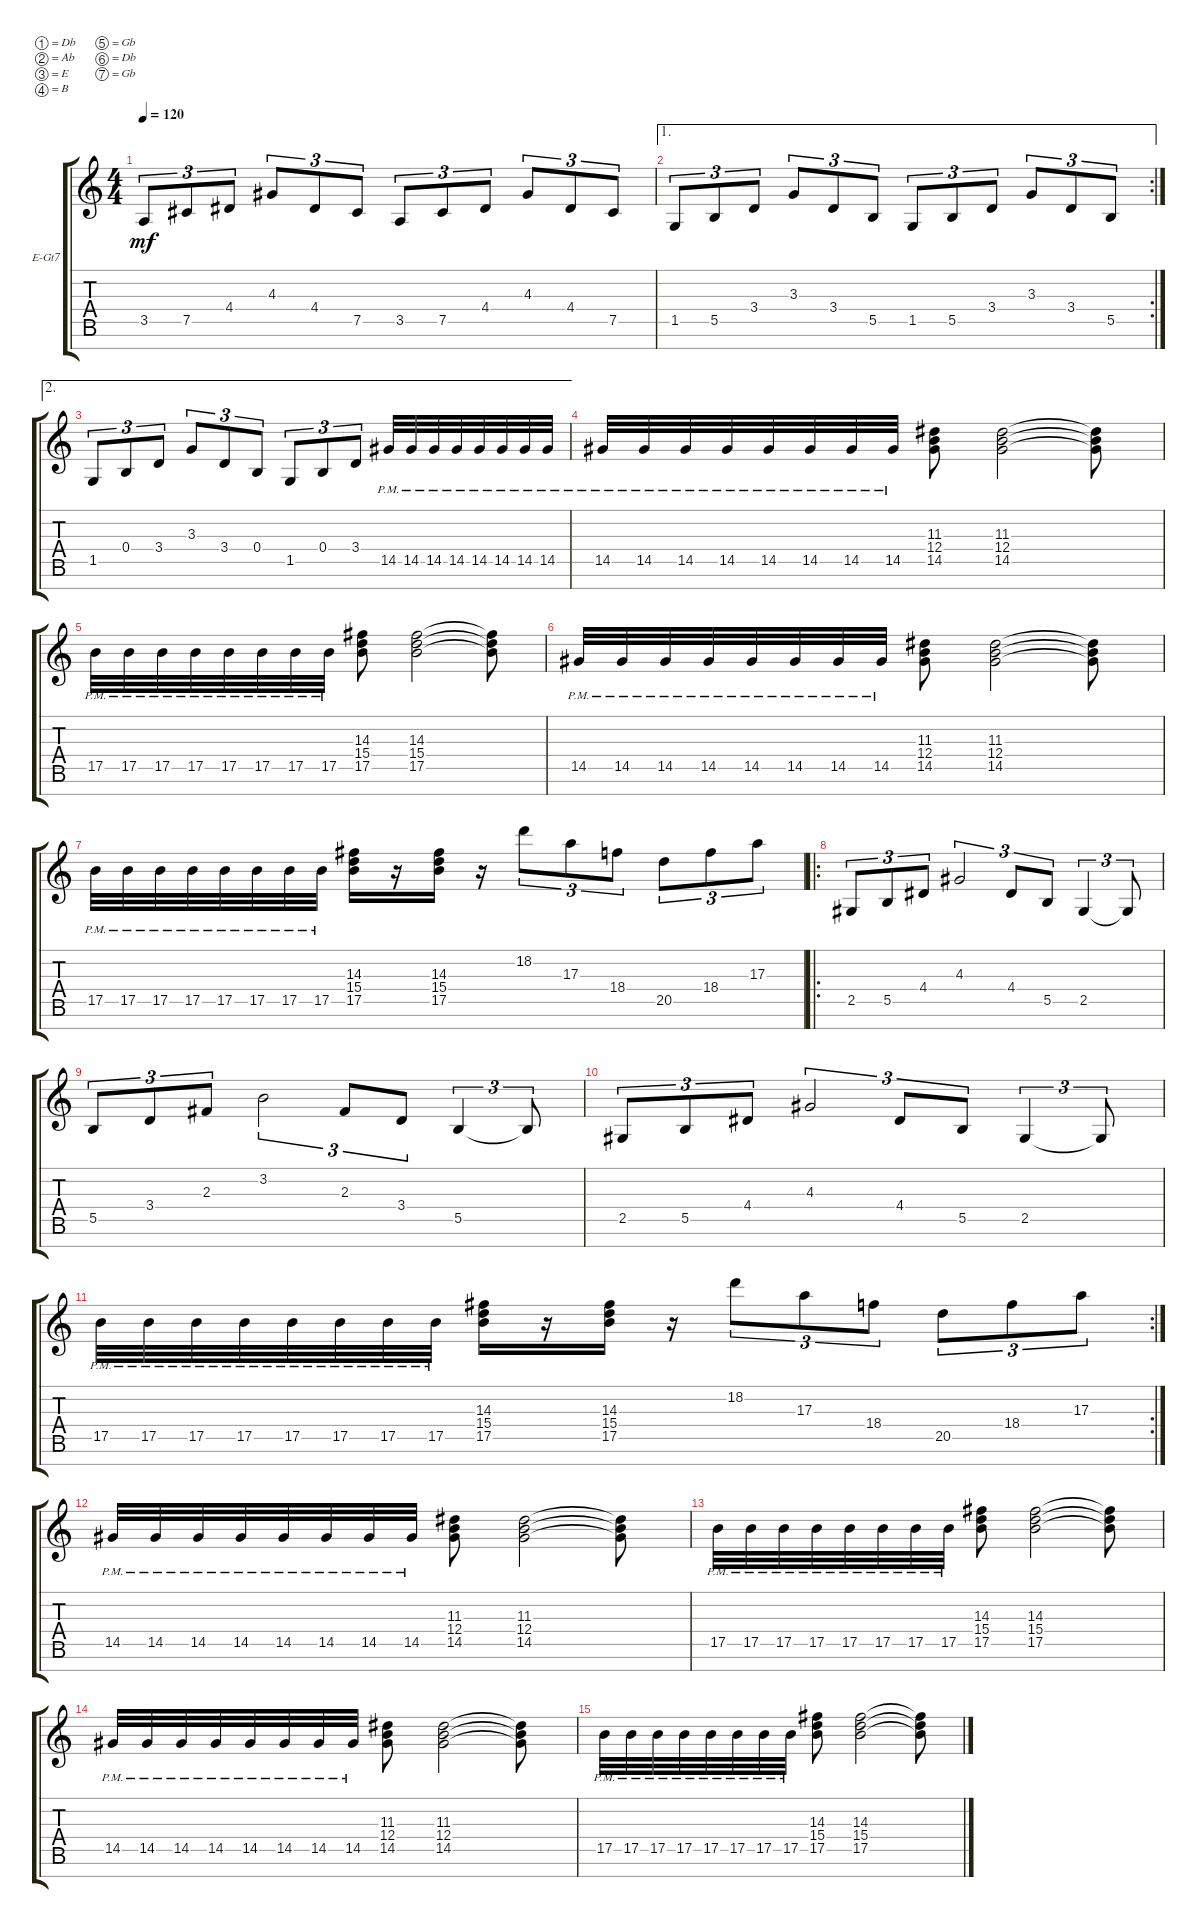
\defaultSystemsLayout 4
\bracketExtendMode groupsimilarinstruments
\firstSystemTrackNameOrientation horizontal
\otherSystemsTrackNameOrientation horizontal
\track ("Electric Guitar" "E-Gt7") {instrument distortionguitar}
\staff {score tabs}
\tuning (Db4 Ab3 E3 B2 Gb2 Db2 Gb1)
\ts (4 4)
\tempo 120
\clef g2
\ks c
3.5.8{tu (3 2) dy mf} 7.5.8{tu (3 2)} 4.4.8{tu (3 2)} 4.3.8{tu (3 2)} 4.4.8{tu (3 2)} 7.5.8{tu (3 2)} 3.5.8{tu (3 2)} 7.5.8{tu (3 2)} 4.4.8{tu (3 2)} 4.3.8{tu (3 2)} 4.4.8{tu (3 2)} 7.5.8{tu (3 2)} |
\ae 1
\rc 2
1.5.8{tu (3 2)} 5.5.8{tu (3 2)} 3.4.8{tu (3 2)} 3.3.8{tu (3 2)} 3.4.8{tu (3 2)} 5.5.8{tu (3 2)} 1.5.8{tu (3 2)} 5.5.8{tu (3 2)} 3.4.8{tu (3 2)} 3.3.8{tu (3 2)} 3.4.8{tu (3 2)} 5.5.8{tu (3 2)} |
\ae 2
1.5.8{tu (3 2)} 0.4.8{tu (3 2)} 3.4.8{tu (3 2)} 3.3.8{tu (3 2)} 3.4.8{tu (3 2)} 0.4.8{tu (3 2)} 1.5.8{tu (3 2)} 0.4.8{tu (3 2)} 3.4.8{tu (3 2)} 14.5{pm}.32 14.5{pm}.32 14.5{pm}.32 14.5{pm}.32 14.5{pm}.32 14.5{pm}.32 14.5{pm}.32 14.5{pm}.32 |
14.5{pm}.32 14.5{pm}.32 14.5{pm}.32 14.5{pm}.32 14.5{pm}.32 14.5{pm}.32 14.5{pm}.32 14.5{pm}.32 (14.5 12.4 11.3).8 (14.5 12.4 11.3).2 (14.5{t} 12.4{t} 11.3{t}).8 |
17.5{pm}.32 17.5{pm}.32 17.5{pm}.32 17.5{pm}.32 17.5{pm}.32 17.5{pm}.32 17.5{pm}.32 17.5{pm}.32 (14.3 15.4 17.5).8 (14.3 15.4 17.5).2 (14.3{t} 15.4{t} 17.5{t}).8 |
14.5{pm}.32 14.5{pm}.32 14.5{pm}.32 14.5{pm}.32 14.5{pm}.32 14.5{pm}.32 14.5{pm}.32 14.5{pm}.32 (14.5 12.4 11.3).8 (14.5 12.4 11.3).2 (14.5{t} 12.4{t} 11.3{t}).8 |
17.5{pm}.32 17.5{pm}.32 17.5{pm}.32 17.5{pm}.32 17.5{pm}.32 17.5{pm}.32 17.5{pm}.32 17.5{pm}.32 (14.3 15.4 17.5).16 r.16 (14.3 15.4 17.5).16 r.16 18.2.8{tu (3 2)} 17.3.8{tu (3 2)} 18.4.8{tu (3 2)} 20.5.8{tu (3 2)} 18.4.8{tu (3 2)} 17.3.8{tu (3 2)} |
\ro
2.5.8{tu (3 2)} 5.5.8{tu (3 2)} 4.4.8{tu (3 2)} 4.3.2{tu (3 2)} 4.4.8{tu (3 2)} 5.5.8{tu (3 2)} 2.5.4{tu (3 2)} 2.5{t}.8{tu (3 2)} |
5.5.8{tu (3 2)} 3.4.8{tu (3 2)} 2.3.8{tu (3 2)} 3.2.2{tu (3 2)} 2.3.8{tu (3 2)} 3.4.8{tu (3 2)} 5.5.4{tu (3 2)} 5.5{t}.8{tu (3 2)} |
2.5.8{tu (3 2)} 5.5.8{tu (3 2)} 4.4.8{tu (3 2)} 4.3.2{tu (3 2)} 4.4.8{tu (3 2)} 5.5.8{tu (3 2)} 2.5.4{tu (3 2)} 2.5{t}.8{tu (3 2)} |
\rc 2
17.5{pm}.32 17.5{pm}.32 17.5{pm}.32 17.5{pm}.32 17.5{pm}.32 17.5{pm}.32 17.5{pm}.32 17.5{pm}.32 (14.3 15.4 17.5).16 r.16 (14.3 15.4 17.5).16 r.16 18.2.8{tu (3 2)} 17.3.8{tu (3 2)} 18.4.8{tu (3 2)} 20.5.8{tu (3 2)} 18.4.8{tu (3 2)} 17.3.8{tu (3 2)} |
14.5{pm}.32 14.5{pm}.32 14.5{pm}.32 14.5{pm}.32 14.5{pm}.32 14.5{pm}.32 14.5{pm}.32 14.5{pm}.32 (14.5 12.4 11.3).8 (14.5 12.4 11.3).2 (14.5{t} 12.4{t} 11.3{t}).8 |
17.5{pm}.32 17.5{pm}.32 17.5{pm}.32 17.5{pm}.32 17.5{pm}.32 17.5{pm}.32 17.5{pm}.32 17.5{pm}.32 (14.3 15.4 17.5).8 (14.3 15.4 17.5).2 (14.3{t} 15.4{t} 17.5{t}).8 |
14.5{pm}.32 14.5{pm}.32 14.5{pm}.32 14.5{pm}.32 14.5{pm}.32 14.5{pm}.32 14.5{pm}.32 14.5{pm}.32 (14.5 12.4 11.3).8 (14.5 12.4 11.3).2 (14.5{t} 12.4{t} 11.3{t}).8 |
17.5{pm}.32 17.5{pm}.32 17.5{pm}.32 17.5{pm}.32 17.5{pm}.32 17.5{pm}.32 17.5{pm}.32 17.5{pm}.32 (14.3 15.4 17.5).8 (14.3 15.4 17.5).2 (14.3{t} 15.4{t} 17.5{t}).8
